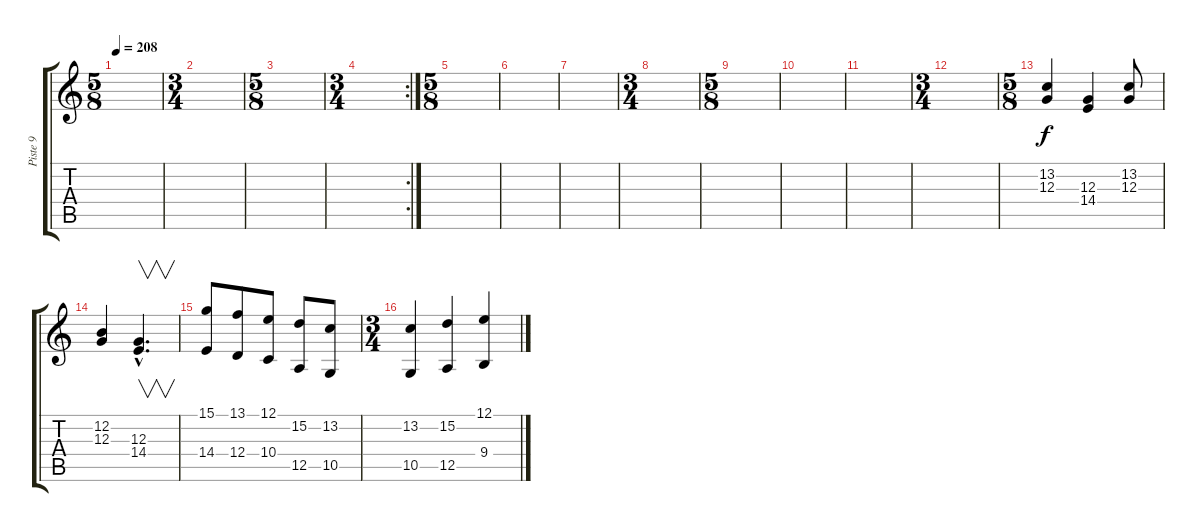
\track ("Piste 9" "Piste 9") {instrument choiraahs}
\staff {score tabs}
\tuning (E4 B3 G3 D3 A2 E2) {hide}
\ts (5 8)
\tempo 208
\clef g2
\ks c
|
\ts (3 4)
|
\ts (5 8)
|
\rc 2
\ts (3 4)
|
\ts (5 8)
|
|
|
\ts (3 4)
|
\ts (5 8)
|
|
|
\ts (3 4)
|
\ts (5 8)
(13.2 12.3).4 (12.3 14.4).4 (13.2 12.3).8 |
(12.2 12.3).4 (12.3{hac} 14.4{hac}).4{v d} |
(15.1 14.4).8 (13.1 12.4).8 (12.1 10.4).8 (15.2 12.5).8 (13.2 10.5).8 |
\ts (3 4)
(13.2 10.5).4 (15.2 12.5).4 (12.1 9.4).4
